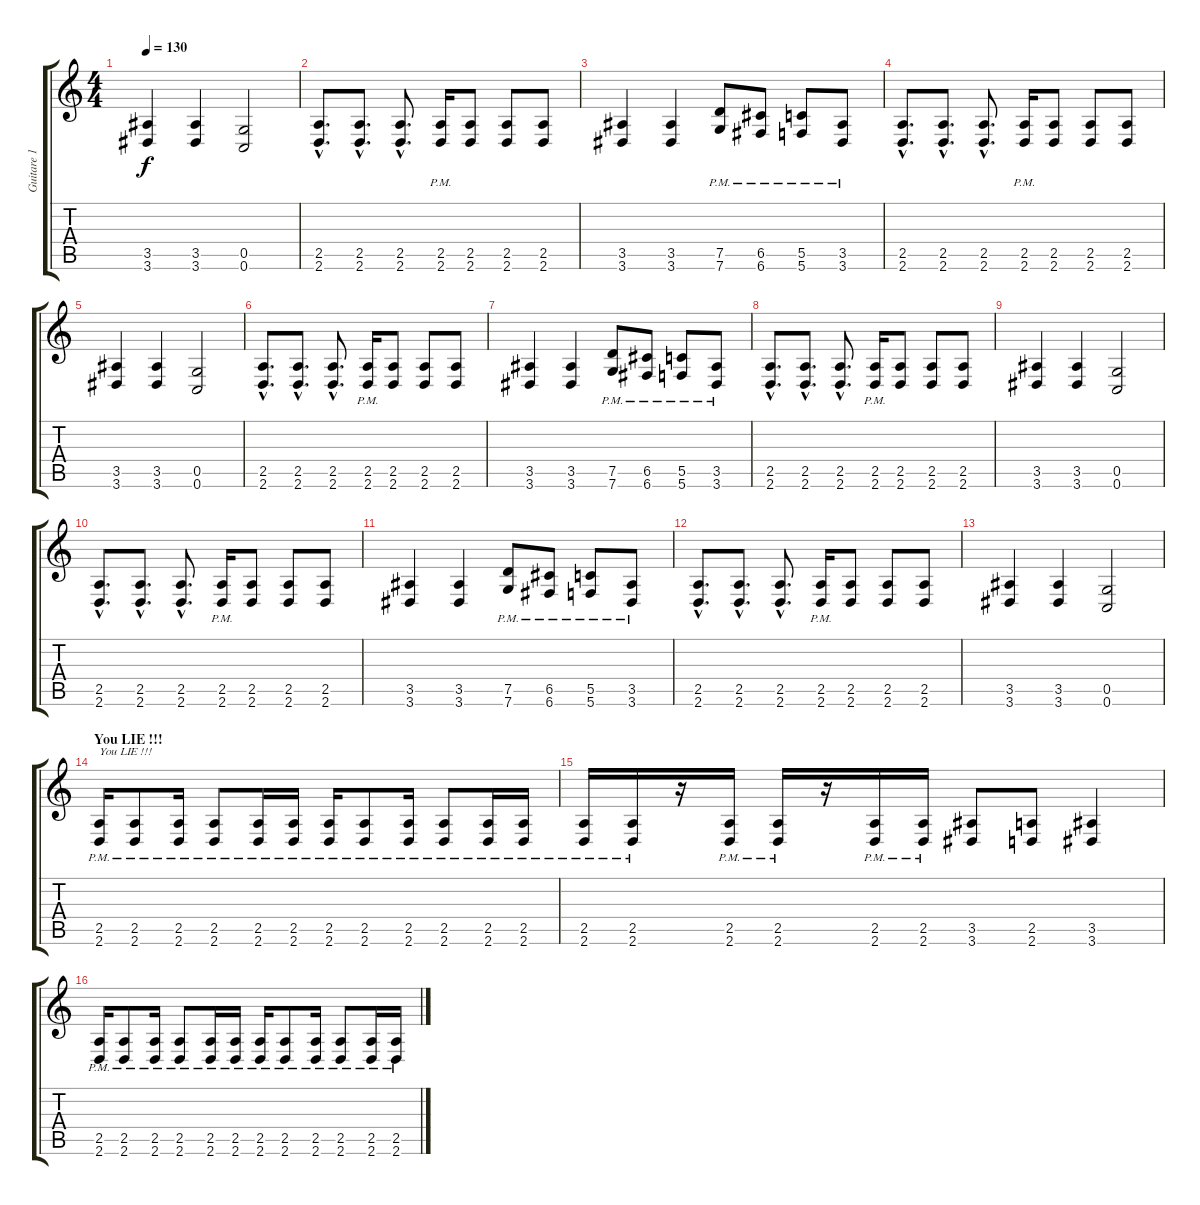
\track ("Guitare 1" "Guitare 1") {instrument distortionguitar}
\staff {score tabs}
\tuning (D4 A3 F3 C3 G2 C2) {hide}
\ts (4 4)
\tempo 130
\clef g2
\ks c
(3.5 3.6).4{dy f} (3.5 3.6).4 (0.5 0.6).2 |
(2.5{hac} 2.6{hac}).8{d} (2.5{hac} 2.6{hac}).8{d} (2.5{hac} 2.6{hac}).8{d} (2.5{pm} 2.6{pm}).16 (2.5 2.6).8 (2.5 2.6).8 (2.5 2.6).8 |
(3.5 3.6).4 (3.5 3.6).4 (7.5{pm} 7.6{pm}).8 (6.5{pm} 6.6{pm}).8 (5.5{pm} 5.6{pm}).8 (3.5{pm} 3.6{pm}).8 |
(2.5{hac} 2.6{hac}).8{d} (2.5{hac} 2.6{hac}).8{d} (2.5{hac} 2.6{hac}).8{d} (2.5{pm} 2.6{pm}).16 (2.5 2.6).8 (2.5 2.6).8 (2.5 2.6).8 |
(3.5 3.6).4 (3.5 3.6).4 (0.5 0.6).2 |
(2.5{hac} 2.6{hac}).8{d} (2.5{hac} 2.6{hac}).8{d} (2.5{hac} 2.6{hac}).8{d} (2.5{pm} 2.6{pm}).16 (2.5 2.6).8 (2.5 2.6).8 (2.5 2.6).8 |
(3.5 3.6).4 (3.5 3.6).4 (7.5{pm} 7.6{pm}).8 (6.5{pm} 6.6{pm}).8 (5.5{pm} 5.6{pm}).8 (3.5{pm} 3.6{pm}).8 |
(2.5{hac} 2.6{hac}).8{d} (2.5{hac} 2.6{hac}).8{d} (2.5{hac} 2.6{hac}).8{d} (2.5{pm} 2.6{pm}).16 (2.5 2.6).8 (2.5 2.6).8 (2.5 2.6).8 |
(3.5 3.6).4 (3.5 3.6).4 (0.5 0.6).2 |
(2.5{hac} 2.6{hac}).8{d} (2.5{hac} 2.6{hac}).8{d} (2.5{hac} 2.6{hac}).8{d} (2.5{pm} 2.6{pm}).16 (2.5 2.6).8 (2.5 2.6).8 (2.5 2.6).8 |
(3.5 3.6).4 (3.5 3.6).4 (7.5{pm} 7.6{pm}).8 (6.5{pm} 6.6{pm}).8 (5.5{pm} 5.6{pm}).8 (3.5{pm} 3.6{pm}).8 |
(2.5{hac} 2.6{hac}).8{d} (2.5{hac} 2.6{hac}).8{d} (2.5{hac} 2.6{hac}).8{d} (2.5{pm} 2.6{pm}).16 (2.5 2.6).8 (2.5 2.6).8 (2.5 2.6).8 |
(3.5 3.6).4 (3.5 3.6).4 (0.5 0.6).2 |
\section ("" "You LIE !!!")
(2.5{pm} 2.6{pm}).16{txt "You LIE !!!"} (2.5{pm} 2.6{pm}).8 (2.5{pm} 2.6{pm}).16 (2.5{pm} 2.6{pm}).8 (2.5{pm} 2.6{pm}).16 (2.5{pm} 2.6{pm}).16 (2.5{pm} 2.6{pm}).16 (2.5{pm} 2.6{pm}).8 (2.5{pm} 2.6{pm}).16 (2.5{pm} 2.6{pm}).8 (2.5{pm} 2.6{pm}).16 (2.5{pm} 2.6{pm}).16 |
(2.5{pm} 2.6{pm}).16 (2.5{pm} 2.6{pm}).16 r.16 (2.5{pm} 2.6{pm}).16 (2.5{pm} 2.6{pm}).16 r.16 (2.5{pm} 2.6{pm}).16 (2.5{pm} 2.6{pm}).16 (3.5 3.6).8 (2.5 2.6).8 (3.5 3.6).4 |
(2.5{pm} 2.6{pm}).16 (2.5{pm} 2.6{pm}).8 (2.5{pm} 2.6{pm}).16 (2.5{pm} 2.6{pm}).8 (2.5{pm} 2.6{pm}).16 (2.5{pm} 2.6{pm}).16 (2.5{pm} 2.6{pm}).16 (2.5{pm} 2.6{pm}).8 (2.5{pm} 2.6{pm}).16 (2.5{pm} 2.6{pm}).8 (2.5{pm} 2.6{pm}).16 (2.5{pm} 2.6{pm}).16
